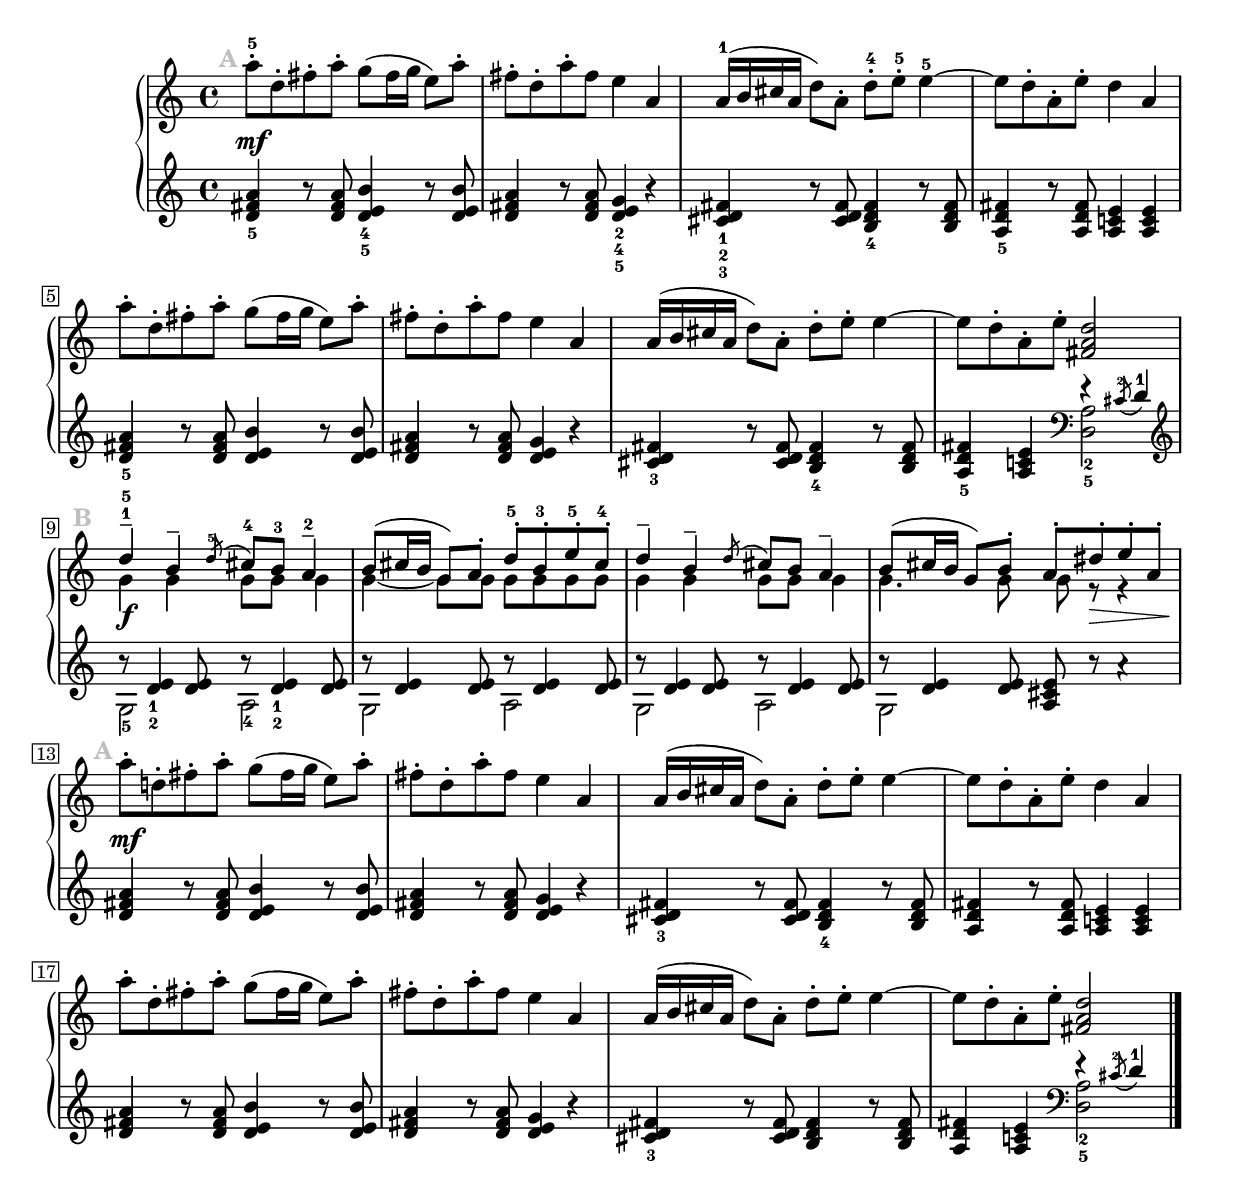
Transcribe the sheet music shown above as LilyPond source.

Global = {
  \key c \major
  \time 4/4
  \include "../global.ly"
}

Soprano = \context Voice = "one" \relative c'' {
  \voiceOne
  \stemNeutral\tieNeutral
  \override MultiMeasureRest.staff-position = #0
  \override Rest.staff-position = #0
  %1
  | \textMark \markup { \hspace #3.5 "A" }
    a'8-.-5 d,-. fis-. a-. g( fis16 g e8) a-.
  | fis-. d-. a'-. fis e4 a,
  | a16(-1 b cis a d8) a-. d-.-4 e-.-5 e4~-5
  | e8 d-. a-. e'-. d4 a
  %5
  | a'8-. d,-. fis-. a-. g( fis16 g e8) a-.
  | fis-. d-. a'-. fis e4 a,
  | a16( b cis a d8) a-. d-. e-. e4~
  | e8 d-. a-. e'-. <fis, a d>2
  | \textMark \markup { \hspace #-2 "B" }
    \stemUp d'4---1-5 b-- \acciaccatura d8-5 cis-4 b-3 a4---2
  %10
  | b8( cis16 b g8) a-. d-.-5 b-.-3 e-.-5 cis-.-4
  | d4-- b-- \acciaccatura d8 cis b a4--
  | b8( cis16 b g8) b-. a-. dis-. e-. a,-.
  | \textMark \markup { "A" }
    \stemNeutral
    a'8-. d,-. fis-. a-. g( fis16 g e8) a-.
  | fis-. d-. a'-. fis e4 a,
  %15
  | a16( b cis a d8) a-. d-. e-. e4~
  | e8 d-. a-. e'-. d4 a
  | a'8-. d,-. fis-. a-. g( fis16 g e8) a-.
  | fis-. d-. a'-. fis e4 a,
  | a16( b cis a d8) a-. d-. e-. e4~
  %20
  | e8 d-. a-. e'-. <fis, a d>2
    \fine
}

Alto = \context Voice = "two" \relative c' {
  \voiceTwo
  \stemDown\tieDown
  %1
  | s1*8
  | g'4 g g8 g g4
  %10
  | g~ g8 g g g g g
  | g4 g g8 g g4
  | g4. g8 g r r4
}

Tenor = \context Voice = "three" \relative c' {
  \voiceThree
  \stemUp\tieUp
  %1
  | s1*7
  | s2 e4\rest \once\slurDown \acciaccatura cis8-2 d4-1
  | \repeat unfold 2 { b'8\rest <d, e>4_1_2 q8 }
  \repeat unfold 2 {
  | \repeat unfold 2 { b'8\rest <d, e>4 q8 }
  }
  %12
  | b'8\rest <d, e>4 q8 <a cis e> b'\rest a4\rest
  | \override Rest.staff-position = #0
    <d, fis a>4 r8 q8 <d e b'>4 r8 q
  | <d fis a>4 r8 q8 <d e g>4 r
  %15
  | <cis d fis>_3 r8 q <b d fis>4_4 r8 q
  | <a d fis>4 r8 q <a c e>4 q
  | <d fis a>4 r8 q8 <d e b'>4 r8 q
  | <d fis a>4 r8 q8 <d e g>4 r
  | <cis d fis>_3 r8 q <b d fis>4 r8 q
  %20
  | <a d fis>4 <a c e> e'4\rest \once\slurDown \acciaccatura cis8-2 d4-1
}

Bass = \context Voice = "four" \relative c' {
  \voiceFour
  \stemNeutral\tieNeutral
  \override MultiMeasureRest.staff-position = #0
  \override Rest.staff-position = #0
  %1
  | \clef "treble"
    <d fis a>4-5 r8 q8 <d e b'>4-4-5 r8 q
  | <d fis a>4 r8 q8 <d e g>4-2-4-5 r
  | <cis d fis>-1-2-3 r8 q <b d fis>4-4 r8 q
  | <a d fis>4-5 r8 q <a c e>4 q
  %5
  | <d fis a>4-5 r8 q8 <d e b'>4 r8 q
  | <d fis a>4 r8 q8 <d e g>4 r
  | <cis d fis>-3 r8 q <b d fis>4-4 r8 q
  | <a d fis>4-5 <a c e>
    \clef "bass"
    <d, a'>2-2-5
    \clef "treble"
    \stemDown
  | g-5 a-4
  \repeat unfold 2 {
  | g a
  }
  %12
  | g s
  | s1*7
  | s2
    \clef "bass"
    <d a'>2-2-5
    \fine
}

centerDynamics = {
  | s4\mf s2.
  | s1*7
  %9
  | s4\f s2.
  | s1*2
  | s2 s8 s4.\>
  | s4\!\mf s2.
}

forceBreaks = {
  % page 1
  | \repeat unfold 3 { s1\noBreak } s1\break\noPageBreak
  | \repeat unfold 3 { s1\noBreak } s1\break\noPageBreak
  | \repeat unfold 3 { s1\noBreak } s1\break\noPageBreak
  | \repeat unfold 3 { s1\noBreak } s1\break\noPageBreak
  | \repeat unfold 3 { s1\noBreak } s1\break\noPageBreak
}

\score {
  \new PianoStaff
  <<
    \accidentalStyle Score.piano
    \context Staff = "upper" <<
      \set Staff.midiInstrument = #"acoustic grand"
      \Global
      \clef treble
      \Soprano
      \Alto
    >>
    \new Devnull \forceBreaks
    \context Dynamics = "dynamics" \centerDynamics
    \context Staff = "lower" <<
      \set Staff.midiInstrument = #"acoustic grand"
      \Global
      \clef bass
      \Tenor
      \Bass
    >>
  >>
  \header {
    composer = ##f % "Franco Margola"
    opus = ##f % "dC 108"
    title = \markup { "6. Allegro" }
    subtitle = ##f
  }
  \layout {
    \context {
      \PianoStaff
      \override Parentheses.font-size = #-2
      \override TextScript.font-shape = #'italic
      \override TextScript.font-size = #-1
    }
    \context {
      \Score
      \override TextMark.color = #(x11-color "gray")
      \override TextMark.font-series = #'bold
    }
  }
  \midi {
    \tempo 4 = 100
  }
}
